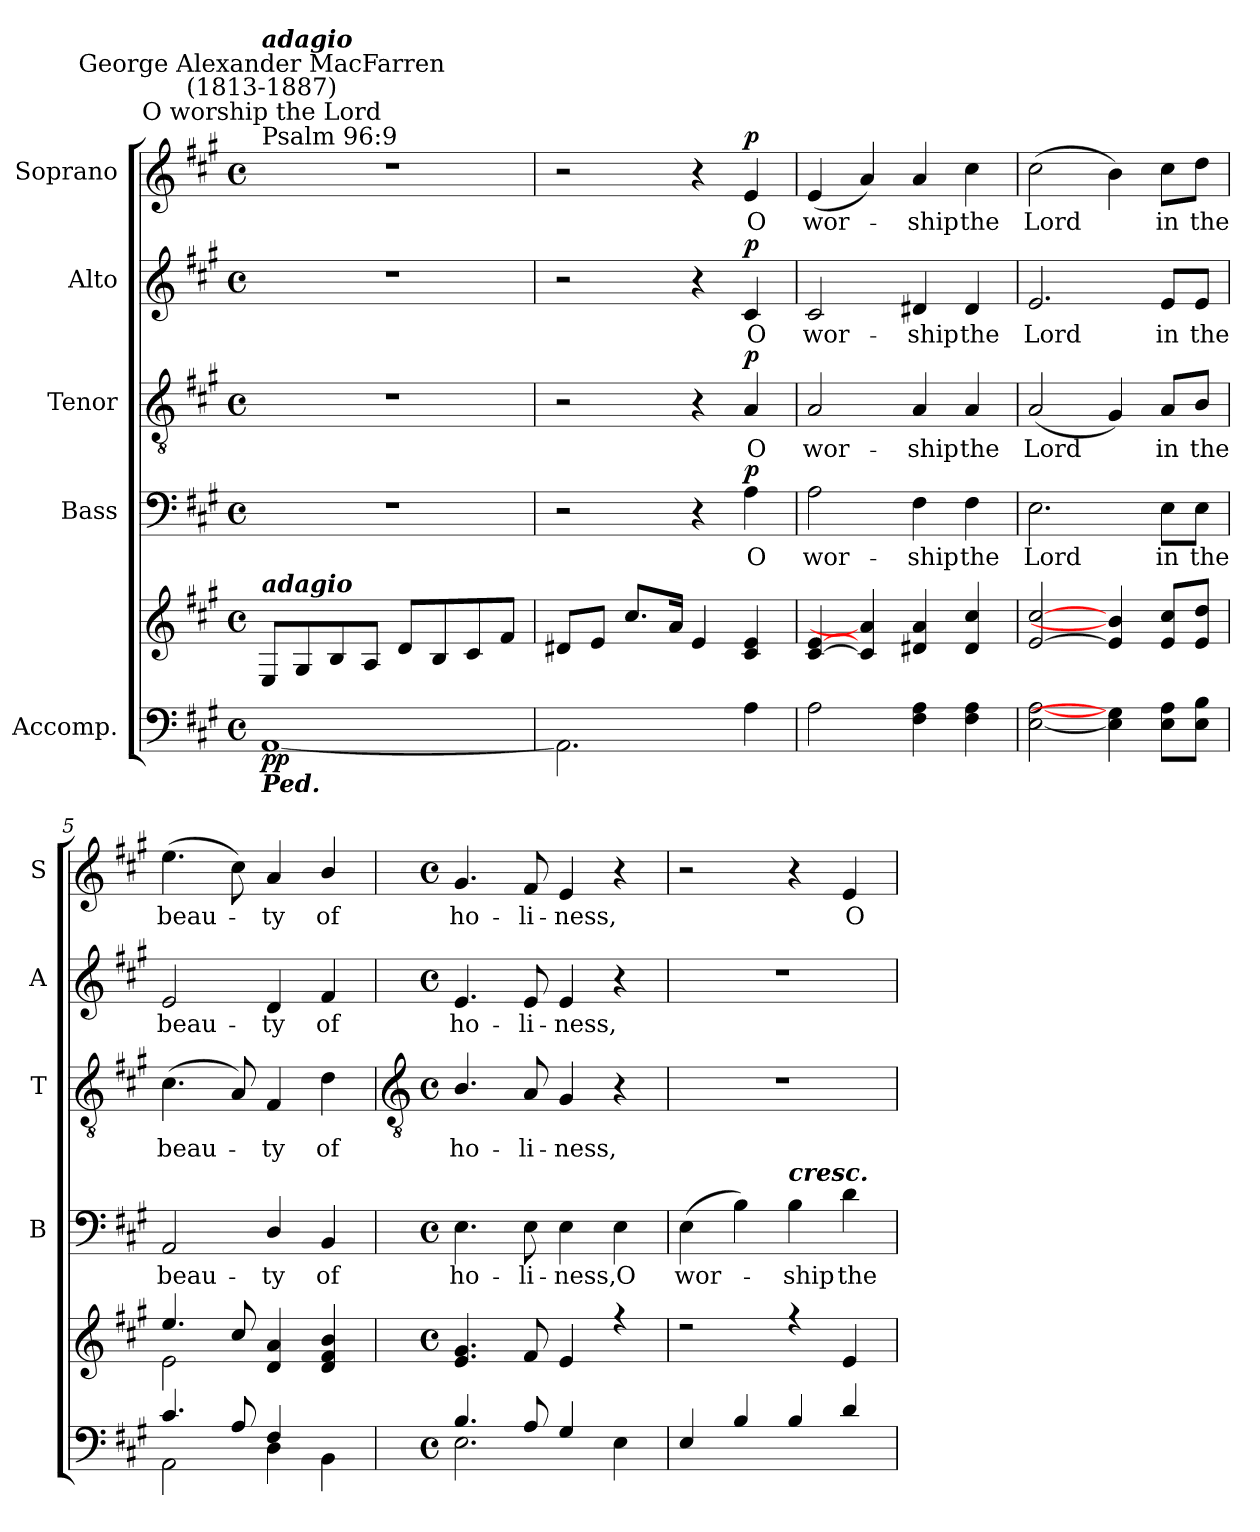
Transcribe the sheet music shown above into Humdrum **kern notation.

**kern	**kern	**dynam	**kern	**text	**dynam	**kern	**text	**dynam	**kern	**text	**dynam	**kern	**text	**dynam
*part5	*part5	*part5	*part4	*part4	*part4	*part3	*part3	*part3	*part2	*part2	*part2	*part1	*part1	*part1
*staff6	*staff5	*staff5/6	*staff4	*staff4	*staff4	*staff3	*staff3	*staff3	*staff2	*staff2	*staff2	*staff1	*staff1	*staff1
*I"Accomp.	*	*	*I"Bass	*	*	*I"Tenor	*	*	*I"Alto	*	*	*I"Soprano	*	*
*	*	*	*I'B	*	*	*I'T	*	*	*I'A	*	*	*I'S	*	*
*clefF4	*clefG2	*	*clefF4	*	*	*clefGv2	*	*	*clefG2	*	*	*clefG2	*	*
*k[f#c#g#]	*k[f#c#g#]	*	*k[f#c#g#]	*	*	*k[f#c#g#]	*	*	*k[f#c#g#]	*	*	*k[f#c#g#]	*	*
*A:	*A:	*	*A:	*	*	*A:	*	*	*A:	*	*	*A:	*	*
*M4/4	*M4/4	*	*M4/4	*	*	*M4/4	*	*	*M4/4	*	*	*M4/4	*	*
*met(c)	*met(c)	*	*met(c)	*	*	*met(c)	*	*	*met(c)	*	*	*met(c)	*	*
*MM60	*MM60	*	*MM60	*	*	*MM60	*	*	*MM60	*	*	*MM60	*	*
=1	=1	=1	=1	=1	=1	=1	=1	=1	=1	=1	=1	=1	=1	=1
*^	*^	*	*	*	*	*	*	*	*	*	*	*	*	*
!	!	!	!	!	!	!	!	!	!	!	!	!	!	!LO:TX:a:t=Psalm 96&colon;9	!	!
!	!	!	!	!	!	!	!	!	!	!	!	!	!	!LO:TX:a:cj:t=O worship the Lord	!	!
!	!	!	!	!	!	!	!	!	!	!	!	!	!	!LO:TX:a:cj:t=George Alexander MacFarren\n(1813-1887)	!	!
!	!	!	!	!	!	!	!	!	!	!	!	!	!	!LO:TX:a:Bi:t=adagio	!	!
!	!	!LO:TX:a:Bi:t=adagio	!	!	!	!	!	!	!	!	!	!	!	!	!	!
!LO:TX:b:Bi:t=Ped.	!	!	!	!	!	!	!	!	!	!	!	!	!	!	!	!
!	!	!	!	!LO:DY:b=2	!	!	!	!	!	!	!	!	!	!	!	!
!	!	!	!	!LO:DY:n=1:b	!	!	!	!	!	!	!	!	!	!	!	!
1ryy	[1AA\	8EL	1ryy	p p	1r	.	.	1r	.	.	1r	.	.	1r	.	.
.	.	8G#	.	.	.	.	.	.	.	.	.	.	.	.	.	.
.	.	8B	.	.	.	.	.	.	.	.	.	.	.	.	.	.
.	.	8AJ	.	.	.	.	.	.	.	.	.	.	.	.	.	.
.	.	8dL	.	.	.	.	.	.	.	.	.	.	.	.	.	.
.	.	8B	.	.	.	.	.	.	.	.	.	.	.	.	.	.
.	.	8c#	.	.	.	.	.	.	.	.	.	.	.	.	.	.
.	.	8f#J	.	.	.	.	.	.	.	.	.	.	.	.	.	.
=2	=2	=2	=2	=2	=2	=2	=2	=2	=2	=2	=2	=2	=2	=2	=2	=2
1ryy	2.AA\]	8d#XL	1ryy	.	2r	.	.	2r	.	.	2r	.	.	2r	.	.
.	.	8eJ	.	.	.	.	.	.	.	.	.	.	.	.	.	.
.	.	8.cc#L	.	.	.	.	.	.	.	.	.	.	.	.	.	.
.	.	16aJ	.	.	.	.	.	.	.	.	.	.	.	.	.	.
.	.	4e	.	.	4r	.	.	4r	.	.	4r	.	.	4r	.	.
!	!	!	!	!	!	!LO:LY:b	!LO:DY:b	!	!LO:LY:b	!LO:DY:b	!	!LO:LY:b	!LO:DY:b	!	!LO:LY:b	!LO:DY:b
.	4A\	4c# 4e	.	.	4A	O	p	4A	O	p	4c#	O	p	4e	O	p
=3	=3	=3	=3	=3	=3	=3	=3	=3	=3	=3	=3	=3	=3	=3	=3	=3
!	!	!	!	!	!	!LO:LY:b	!	!	!LO:LY:b	!	!	!LO:LY:b	!	!	!LO:LY:b	!
1ryy	2A\	[4c# [4e	1ryy	.	2A	wor-	.	2A	wor-	.	2c#	wor-	.	(<4e	wor-	.
.	.	4c#] 4a]	.	.	.	.	.	.	.	.	.	.	.	4a)	.	.
!	!	!	!	!	!	!LO:LY:b	!	!	!LO:LY:b	!	!	!LO:LY:b	!	!	!LO:LY:b	!
.	4F#\ 4A\	4d#X 4a	.	.	4F#	-ship	.	4A	-ship	.	4d#X	-ship	.	4a	ship	.
!	!	!	!	!	!	!LO:LY:b	!	!	!LO:LY:b	!	!	!LO:LY:b	!	!	!LO:LY:b	!
.	4F#\ 4A\	4d# 4cc#	.	.	4F#	the	.	4A	the	.	4d#	the	.	4cc#	the	.
=4	=4	=4	=4	=4	=4	=4	=4	=4	=4	=4	=4	=4	=4	=4	=4	=4
!	!	!	!	!	!	!LO:LY:b	!	!	!LO:LY:b	!	!	!LO:LY:b	!	!	!LO:LY:b	!
1ryy	[2E\ [2A\	[2e [2cc#	1ryy	.	2.E	Lord	.	(<2A	Lord	.	2.e	Lord	.	(>2cc#	Lord	.
.	4E\] 4G#\]	4e] 4b]	.	.	.	.	.	4G#)	.	.	.	.	.	4b)	.	.
!	!	!	!	!	!	!LO:LY:b	!	!	!LO:LY:b	!	!	!LO:LY:b	!	!	!LO:LY:b	!
.	8E\ 8A\L	8e 8cc#L	.	.	8E\L	in	.	8A/L	in	.	8e/L	in	.	8cc#\L	in	.
!	!	!	!	!	!	!LO:LY:b	!	!	!LO:LY:b	!	!	!LO:LY:b	!	!	!LO:LY:b	!
.	8E\ 8B\J	8e 8ddJ	.	.	8E\J	the	.	8B/J	the	.	8e/J	the	.	8dd\J	the	.
=5	=5	=5	=5	=5	=5	=5	=5	=5	=5	=5	=5	=5	=5	=5	=5	=5
!	!	!	!	!	!	!LO:LY:b	!	!	!LO:LY:b	!	!	!LO:LY:b	!	!	!LO:LY:b	!
4.c#/	2AA\	4.ee/	2e\	.	2AA	beau-	.	(<4.c#	beau-	.	2e	beau-	.	(>4.ee	beau-	.
8A/	.	8cc#/	.	.	.	.	.	8A)	.	.	.	.	.	8cc#)	.	.
!	!	!	!	!	!	!LO:LY:b	!	!	!LO:LY:b	!	!	!LO:LY:b	!	!	!LO:LY:b	!
4F#/	4D\	4d 4a	2ryy	.	4D/	-ty	.	4F#	ty	.	4d	-ty	.	4a	ty	.
!	!	!	!	!	!	!LO:LY:b	!	!	!LO:LY:b	!	!	!LO:LY:b	!	!	!LO:LY:b	!
4ryy	4BB\	4d/ 4f#/ 4b/	.	.	4BB	of	.	4d	of	.	4f#	of	.	4b/	of	.
!!LO:LB:g=z
=6	=6	=6	=6	=6	=6	=6	=6	=6	=6	=6	=6	=6	=6	=6	=6	=6
*	*	*	*	*	*	*	*	*clefGv2	*	*	*	*	*	*	*	*
*M4/4	*	*M4/4	*	*	*M4/4	*	*	*M4/4	*	*	*M4/4	*	*	*M4/4	*	*
*met(c)	*	*met(c)	*	*	*met(c)	*	*	*met(c)	*	*	*met(c)	*	*	*met(c)	*	*
!	!	!	!	!	!	!LO:LY:b	!	!	!LO:LY:b	!	!	!LO:LY:b	!	!	!LO:LY:b	!
4.B/	2.E\	4.e 4.g#	1ryy	.	4.E	ho-	.	4.B/	ho-	.	4.e	ho-	.	4.g#	ho-	.
!	!	!	!	!	!	!LO:LY:b	!	!	!LO:LY:b	!	!	!LO:LY:b	!	!	!LO:LY:b	!
8A/	.	8f#	.	.	8E	-li-	.	8A	-li-	.	8e	-li-	.	8f#	-li-	.
!	!	!	!	!	!	!LO:LY:b	!	!	!LO:LY:b	!	!	!LO:LY:b	!	!	!LO:LY:b	!
4G#/	.	4e	.	.	4E	-ness,	.	4G#	-ness,	.	4e	-ness,	.	4e	-ness,	.
!	!	!	!	!	!	!LO:LY:b	!	!	!	!	!	!	!	!	!	!
4ryy	4E\	4r	.	.	4E	O	.	4r	.	.	4r	.	.	4r	.	.
=7	=7	=7	=7	=7	=7	=7	=7	=7	=7	=7	=7	=7	=7	=7	=7	=7
!	!	!	!	!	!	!LO:LY:b	!	!	!	!	!	!	!	!	!	!
4E/	1ryy	2r	1ryy	.	(>4E	wor-	.	1r	.	.	1r	.	.	2r	.	.
4B/	.	.	.	.	4B)	.	.	.	.	.	.	.	.	.	.	.
!	!	!	!	!	!LO:TX:a:Bi:t=cresc.	!	!	!	!	!	!	!	!	!	!	!
!	!	!	!	!	!	!LO:LY:b	!	!	!	!	!	!	!	!	!	!
4B/	.	4r	.	.	4B	ship	.	.	.	.	.	.	.	4r	.	.
!	!	!	!	!	!	!LO:LY:b	!	!	!	!	!	!	!	!	!LO:LY:b	!
4d/	.	4e	.	.	4d	the	.	.	.	.	.	.	.	4e	O	.
*v	*v	*	*	*	*	*	*	*	*	*	*	*	*	*	*	*
*	*v	*v	*	*	*	*	*	*	*	*	*	*	*	*	*
=	=	=	=	=	=	=	=	=	=	=	=	=	=	=
*-	*-	*-	*-	*-	*-	*-	*-	*-	*-	*-	*-	*-	*-	*-
